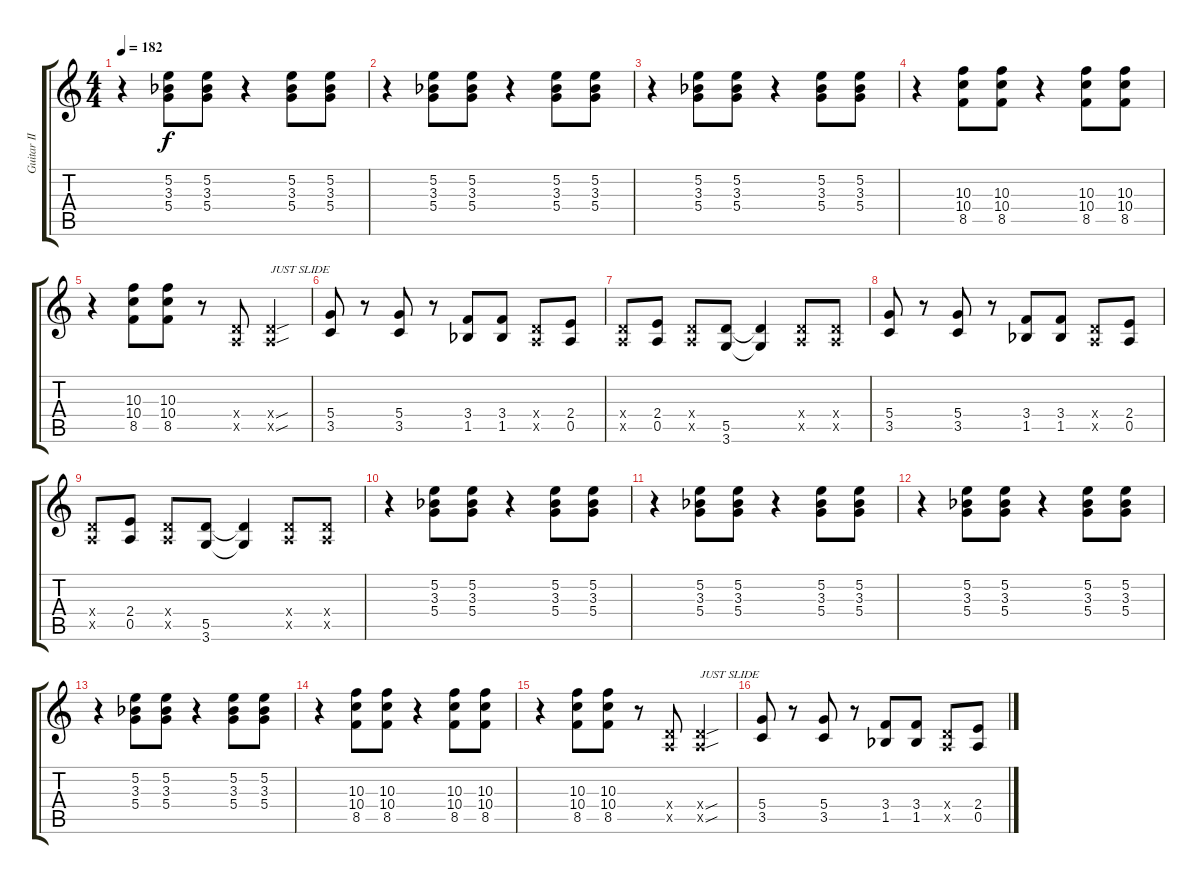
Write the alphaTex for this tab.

\track ("Guitar II (Nakano Azusa)" "Guitar II ") {instrument overdrivenguitar}
\staff {score tabs}
\tuning (E4 B3 G3 D3 A2 E2) {hide}
\ts (4 4)
\tempo 182
\clef g2
\ks c
r.4{dy f} (5.2 3.3{acc b} 5.4).8 (5.2 3.3{acc b} 5.4).8 r.4 (5.2 3.3{acc b} 5.4).8 (5.2 3.3{acc b} 5.4).8 |
r.4 (5.2 3.3{acc b} 5.4).8 (5.2 3.3{acc b} 5.4).8 r.4 (5.2 3.3{acc b} 5.4).8 (5.2 3.3{acc b} 5.4).8 |
r.4 (5.2 3.3{acc b} 5.4).8 (5.2 3.3{acc b} 5.4).8 r.4 (5.2 3.3{acc b} 5.4).8 (5.2 3.3{acc b} 5.4).8 |
r.4 (10.3 10.4 8.5).8 (10.3 10.4 8.5).8 r.4 (10.3 10.4 8.5).8 (10.3 10.4 8.5).8 |
r.4 (10.3 10.4 8.5).8 (10.3 10.4 8.5).8 r.8 (0.4{x} 0.5{x}).8 (0.4{sou x} 0.5{sou x}).4{txt "JUST SLIDE"} |
(5.4 3.5).8 r.8 (5.4 3.5).8 r.8 (3.4 1.5{acc b}).8 (3.4 1.5{acc b}).8 (0.4{x} 0.5{x}).8 (2.4 0.5).8 |
(0.4{x} 0.5{x}).8 (2.4 0.5).8 (0.4{x} 0.5{x}).8 (5.5 3.6).8 (5.5{t} 3.6{t}).4 (0.4{x} 0.5{x}).8 (0.4{x} 0.5{x}).8 |
(5.4 3.5).8 r.8 (5.4 3.5).8 r.8 (3.4 1.5{acc b}).8 (3.4 1.5{acc b}).8 (0.4{x} 0.5{x}).8 (2.4 0.5).8 |
(0.4{x} 0.5{x}).8 (2.4 0.5).8 (0.4{x} 0.5{x}).8 (5.5 3.6).8 (5.5{t} 3.6{t}).4 (0.4{x} 0.5{x}).8 (0.4{x} 0.5{x}).8 |
r.4 (5.2 3.3{acc b} 5.4).8 (5.2 3.3{acc b} 5.4).8 r.4 (5.2 3.3{acc b} 5.4).8 (5.2 3.3{acc b} 5.4).8 |
r.4 (5.2 3.3{acc b} 5.4).8 (5.2 3.3{acc b} 5.4).8 r.4 (5.2 3.3{acc b} 5.4).8 (5.2 3.3{acc b} 5.4).8 |
r.4 (5.2 3.3{acc b} 5.4).8 (5.2 3.3{acc b} 5.4).8 r.4 (5.2 3.3{acc b} 5.4).8 (5.2 3.3{acc b} 5.4).8 |
r.4 (5.2 3.3{acc b} 5.4).8 (5.2 3.3{acc b} 5.4).8 r.4 (5.2 3.3{acc b} 5.4).8 (5.2 3.3{acc b} 5.4).8 |
r.4 (10.3 10.4 8.5).8 (10.3 10.4 8.5).8 r.4 (10.3 10.4 8.5).8 (10.3 10.4 8.5).8 |
r.4 (10.3 10.4 8.5).8 (10.3 10.4 8.5).8 r.8 (0.4{x} 0.5{x}).8 (0.4{sou x} 0.5{sou x}).4{txt "JUST SLIDE"} |
(5.4 3.5).8 r.8 (5.4 3.5).8 r.8 (3.4 1.5{acc b}).8 (3.4 1.5{acc b}).8 (0.4{x} 0.5{x}).8 (2.4 0.5).8
